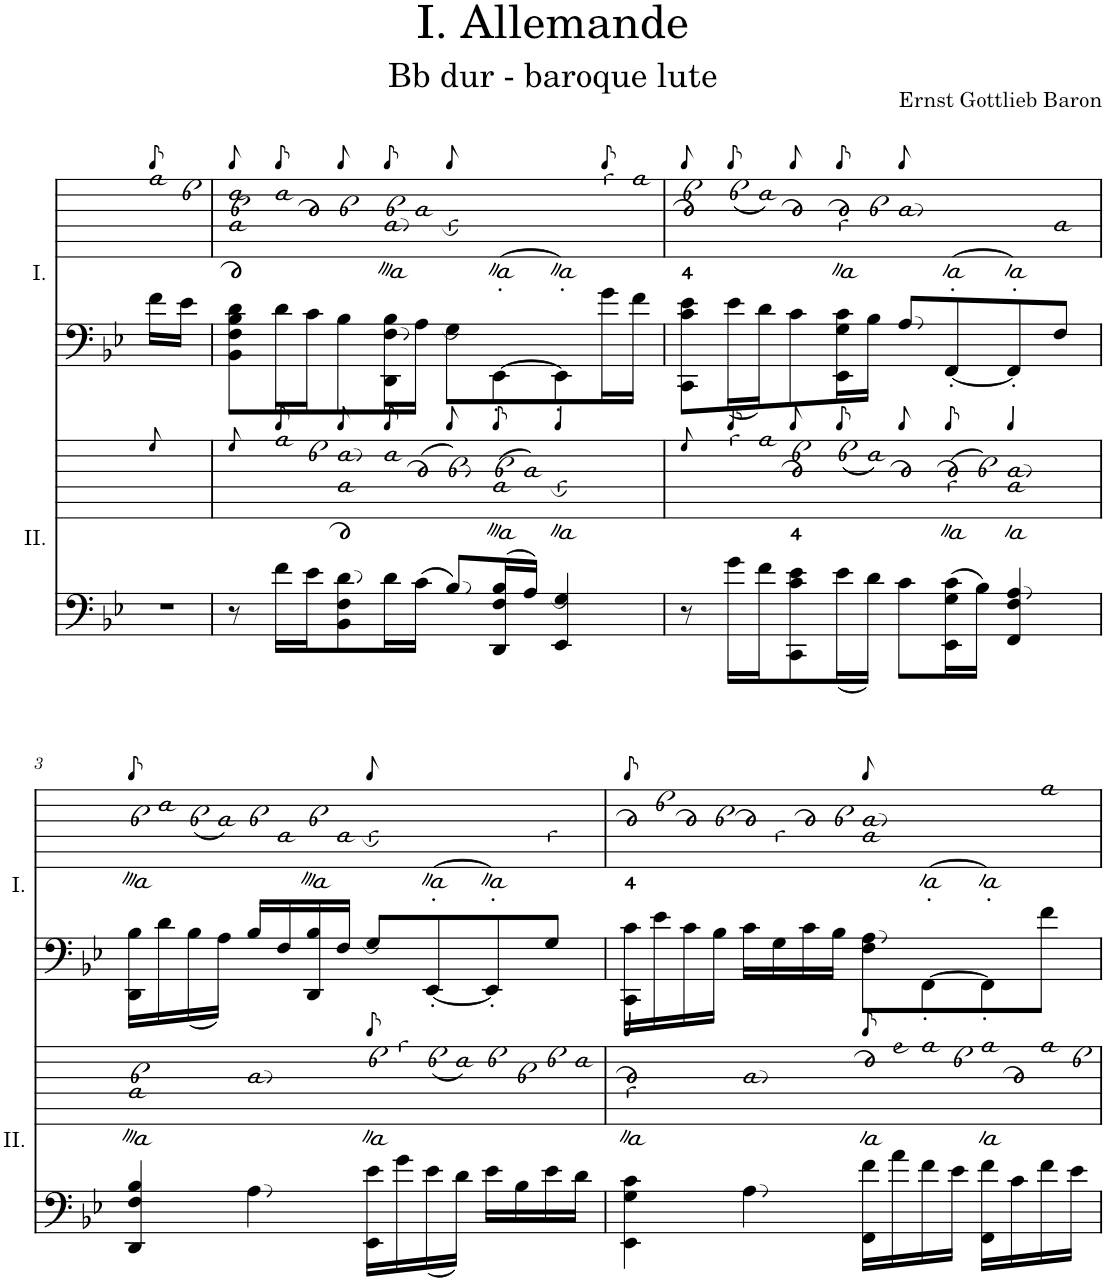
**kern	**kern	**kern	**kern
*part2	*part2	*part1	*part1
*staff4	*staff3	*staff2	*staff1
*I"II.	*	*I"I.	*
*I'II.	*	*I'I.	*
*	*stria6	*	*stria6
*clefF4	*	*clefF4	*
*k[b-e-]	*k[b-e-]	*k[b-e-]	*k[b-e-]
=	=	=	=
8r	1r	16f\LL	16f
.	.	16e-\JJ	16e-X
2..ryy	.	2..ryy	2..ryy
=1	=1	=1	=1
8r	8r	8BB-\ 8F\ 8B-\ 8d\L	8BB-X 8F 8B-X 8d
16f\LL	16f	16d\L	16d
16e-\J	16e-X	16c\J	16c
8BB-\ 8F\ 8d\	8BB-X 8F 8dn	8B-\	8B-
16d\L	16d	16DD\ 16F\ 16B-\L	16DD 16F 16B-
16c\JJ	(16c	16A\JJ	16A
8B-/L	8B-)	8G\L	8G
16DD/ 16F/ 16B-/L	(>16DD 16F 16B-	[>8EE-'<\	[>8EE-X'<
16A/JJ	16A)	.	.
4EE-/ 4G/	4EE- 4G	8EE-'<\]	8EE-'<]
.	.	16g\L	16g
.	.	16f\JJ	16f
=2	=2	=2	=2
8r	8r	8CC\ 8c\ 8e-\L	8CC 8c 8e-X
16g\LL	16g	16e-\L	(<16e-
16f\J	16f	16d\J	16dn)
8CC\ 8c\ 8e-\	8CC 8c 8e-X	8c\	8c
16e-\L	(<16e-	16EE-\ 16G\ 16c\L	16EE-X 16G 16c
16d\JJ	16dn)	16B-\JJ	16B-X
8c\L	8c	8A/L	8A
16EE-\ 16G\ 16c\L	(>16EE- 16G 16c	[8FF'</	[8FF'<
16B-\JJ	16B-X)	.	.
4FF/ 4F/ 4A/	4FF 4F 4A	8FF'</]	8FF'<]
.	.	8F/J	8F
!!LO:LB:g=z
=3	=3	=3	=3
4DD/ 4F/ 4B-/	4DD 4F 4B-X	16DD\ 16B-\LL	16DD 16B-X
.	.	16d\	16d
.	.	16B-\	(<16B-
.	.	16A\JJ	16A)
4A\	4A	16B-/LL	16B-
.	.	16F/	16F
.	.	16DD/ 16B-/	16DD 16B-
.	.	16F/JJ	16F
16EE-\ 16e-\LL	16EE-X 16e-X	8G/L	8G
16g\	16g	.	.
16e-\	(<16e-	[8EE-'</	[8EE-X'<
16d\JJ	16dn)	.	.
16e-\LL	16e-X	8EE-'</]	8EE-'<]
16B-\	16B-	.	.
16e-\	16e-	8G/J	8G
16d\JJ	16dn	.	.
=4	=4	=4	=4
4EE-\ 4G\ 4c\	4EE-X 4G 4c	16CC\ 16c\LL	16CC 16c
.	.	16e-\	16e-X
.	.	16c\	16c
.	.	16B-\JJ	16B-X
4A\	4A	16c\LL	16c
.	.	16G\	16G
.	.	16c\	16c
.	.	16B-\JJ	16B-
16FF\ 16f\LL	16FF 16f	8F\ 8A\L	8F 8A
16a\	16a	.	.
16f\	16f	[8FF'<\	[8FF'<
16e-\JJ	16e-X	.	.
16FF\ 16f\LL	16FF 16f	8FF'<\]	8FF'<]
16c\	16c	.	.
16f\	16f	8f\J	8f
16e-\JJ	16e-	.	.
=	=	=	=
*-	*-	*-	*-
